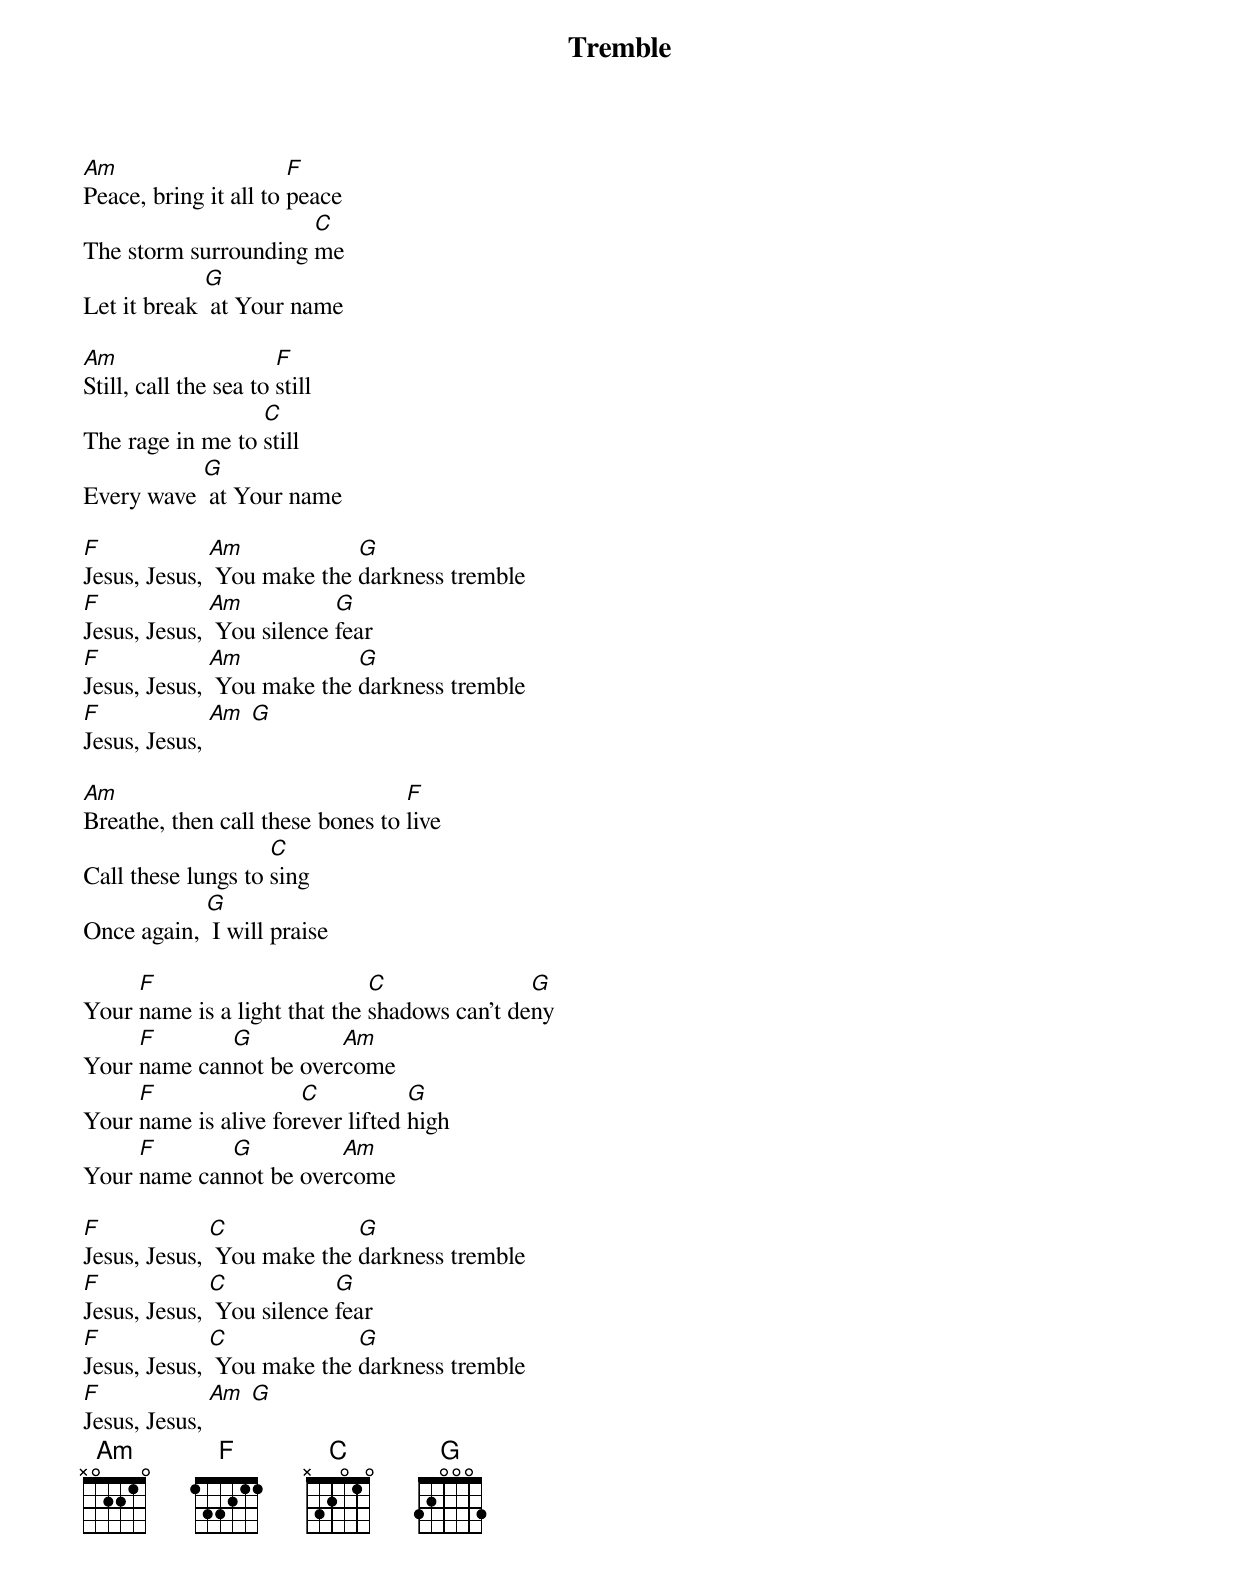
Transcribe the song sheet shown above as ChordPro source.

{title: Tremble}
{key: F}
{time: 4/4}
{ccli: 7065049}
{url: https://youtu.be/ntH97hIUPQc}
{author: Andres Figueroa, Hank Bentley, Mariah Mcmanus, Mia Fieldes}
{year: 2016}
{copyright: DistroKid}

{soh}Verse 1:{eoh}
[Am]Peace, bring it all to [F]peace
The storm surrounding [C]me
Let it break [G] at Your name

[Am]Still, call the sea to [F]still
The rage in me to [C]still
Every wave [G] at Your name

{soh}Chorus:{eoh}
[F]Jesus, Jesus, [Am] You make the [G]darkness tremble
[F]Jesus, Jesus, [Am] You silence [G]fear
[F]Jesus, Jesus, [Am] You make the [G]darkness tremble
[F]Jesus, Jesus, [Am] [G]

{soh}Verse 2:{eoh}
[Am]Breathe, then call these bones to [F]live
Call these lungs to [C]sing
Once again, [G] I will praise

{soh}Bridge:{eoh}
Your [F]name is a light that the [C]shadows can't de[G]ny
Your [F]name can[G]not be over[Am]come
Your [F]name is alive for[C]ever lifted [G]high
Your [F]name can[G]not be over[Am]come

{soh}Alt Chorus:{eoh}
[F]Jesus, Jesus, [C] You make the [G]darkness tremble
[F]Jesus, Jesus, [C] You silence [G]fear
[F]Jesus, Jesus, [C] You make the [G]darkness tremble
[F]Jesus, Jesus, [Am] [G]
